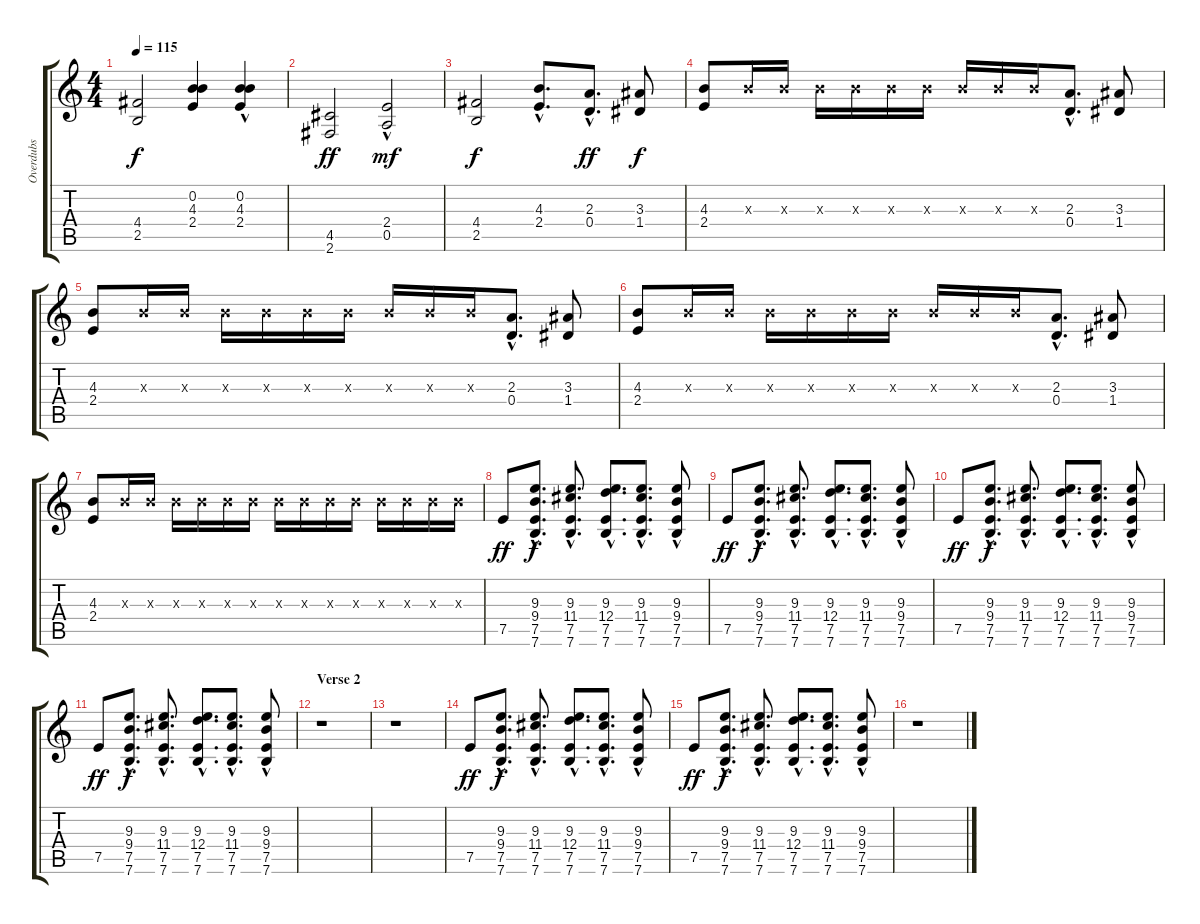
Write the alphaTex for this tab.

\track ("Overdubs" "Overdubs") {instrument distortionguitar}
\staff {score tabs}
\tuning (E4 B3 G3 D3 A2 E2) {hide}
\ts (4 4)
\tempo 115
\clef g2
\ks c
(4.4 2.5).2{dy f} (0.2 4.3 2.4).4 (0.2{hac} 4.3 2.4).4 |
(4.5 2.6).2{dy ff} (2.4 0.5{hac}).2{dy mf} |
(4.4 2.5).2{dy f} (4.3{hac} 2.4{hac}).8{d volume 16} (2.3{hac} 0.4{hac}).8{d dy ff} (3.3 1.4).8{dy f} |
(4.3 2.4).8 4.3{x}.16 4.3{x}.16 4.3{x}.16 4.3{x}.16 4.3{x}.16 4.3{x}.16 4.3{x}.16 4.3{x}.16 4.3{x}.16 (2.3{hac} 0.4{hac}).8{d} (3.3 1.4).8 |
(4.3 2.4).8 4.3{x}.16 4.3{x}.16 4.3{x}.16 4.3{x}.16 4.3{x}.16 4.3{x}.16 4.3{x}.16 4.3{x}.16 4.3{x}.16 (2.3{hac} 0.4{hac}).8{d} (3.3 1.4).8 |
(4.3 2.4).8 4.3{x}.16 4.3{x}.16 4.3{x}.16 4.3{x}.16 4.3{x}.16 4.3{x}.16 4.3{x}.16 4.3{x}.16 4.3{x}.16 (2.3{hac} 0.4{hac}).8{d} (3.3 1.4).8 |
(4.3 2.4).8 4.3{x}.16 4.3{x}.16 4.3{x}.16 4.3{x}.16 4.3{x}.16 4.3{x}.16 4.3{x}.16 4.3{x}.16 4.3{x}.16 4.3{x}.16 4.3{x}.16 4.3{x}.16 4.3{x}.16 4.3{x}.16 |
7.5.8{dy ff} (9.3{hac} 9.4{hac} 7.5{hac} 7.6{hac}).8{d dy f} (9.3{hac} 11.4{hac} 7.5{hac} 7.6{hac}).8{d} (9.3{hac} 12.4{hac} 7.5{hac} 7.6{hac}).8{d} (9.3{hac} 11.4{hac} 7.5{hac} 7.6{hac}).8{d} (9.3 9.4{hac} 7.5 7.6).8 |
7.5.8{dy ff} (9.3{hac} 9.4{hac} 7.5{hac} 7.6{hac}).8{d dy f} (9.3{hac} 11.4{hac} 7.5{hac} 7.6{hac}).8{d} (9.3{hac} 12.4{hac} 7.5{hac} 7.6{hac}).8{d} (9.3{hac} 11.4{hac} 7.5{hac} 7.6{hac}).8{d} (9.3 9.4{hac} 7.5 7.6).8 |
7.5.8{dy ff} (9.3{hac} 9.4{hac} 7.5{hac} 7.6{hac}).8{d dy f} (9.3{hac} 11.4{hac} 7.5{hac} 7.6{hac}).8{d} (9.3{hac} 12.4{hac} 7.5{hac} 7.6{hac}).8{d} (9.3{hac} 11.4{hac} 7.5{hac} 7.6{hac}).8{d} (9.3 9.4{hac} 7.5 7.6).8 |
7.5.8{dy ff} (9.3{hac} 9.4{hac} 7.5{hac} 7.6{hac}).8{d dy f} (9.3{hac} 11.4{hac} 7.5{hac} 7.6{hac}).8{d} (9.3{hac} 12.4{hac} 7.5{hac} 7.6{hac}).8{d} (9.3{hac} 11.4{hac} 7.5{hac} 7.6{hac}).8{d} (9.3 9.4{hac} 7.5 7.6).8 |
\section ("" "Verse 2")
r.1 |
r.1 |
7.5.8{dy ff} (9.3{hac} 9.4{hac} 7.5{hac} 7.6{hac}).8{d dy f} (9.3{hac} 11.4{hac} 7.5{hac} 7.6{hac}).8{d} (9.3{hac} 12.4{hac} 7.5{hac} 7.6{hac}).8{d} (9.3{hac} 11.4{hac} 7.5{hac} 7.6{hac}).8{d} (9.3 9.4{hac} 7.5 7.6).8 |
7.5.8{dy ff} (9.3{hac} 9.4{hac} 7.5{hac} 7.6{hac}).8{d dy f} (9.3{hac} 11.4{hac} 7.5{hac} 7.6{hac}).8{d} (9.3{hac} 12.4{hac} 7.5{hac} 7.6{hac}).8{d} (9.3{hac} 11.4{hac} 7.5{hac} 7.6{hac}).8{d} (9.3 9.4{hac} 7.5 7.6).8 |
r.1
